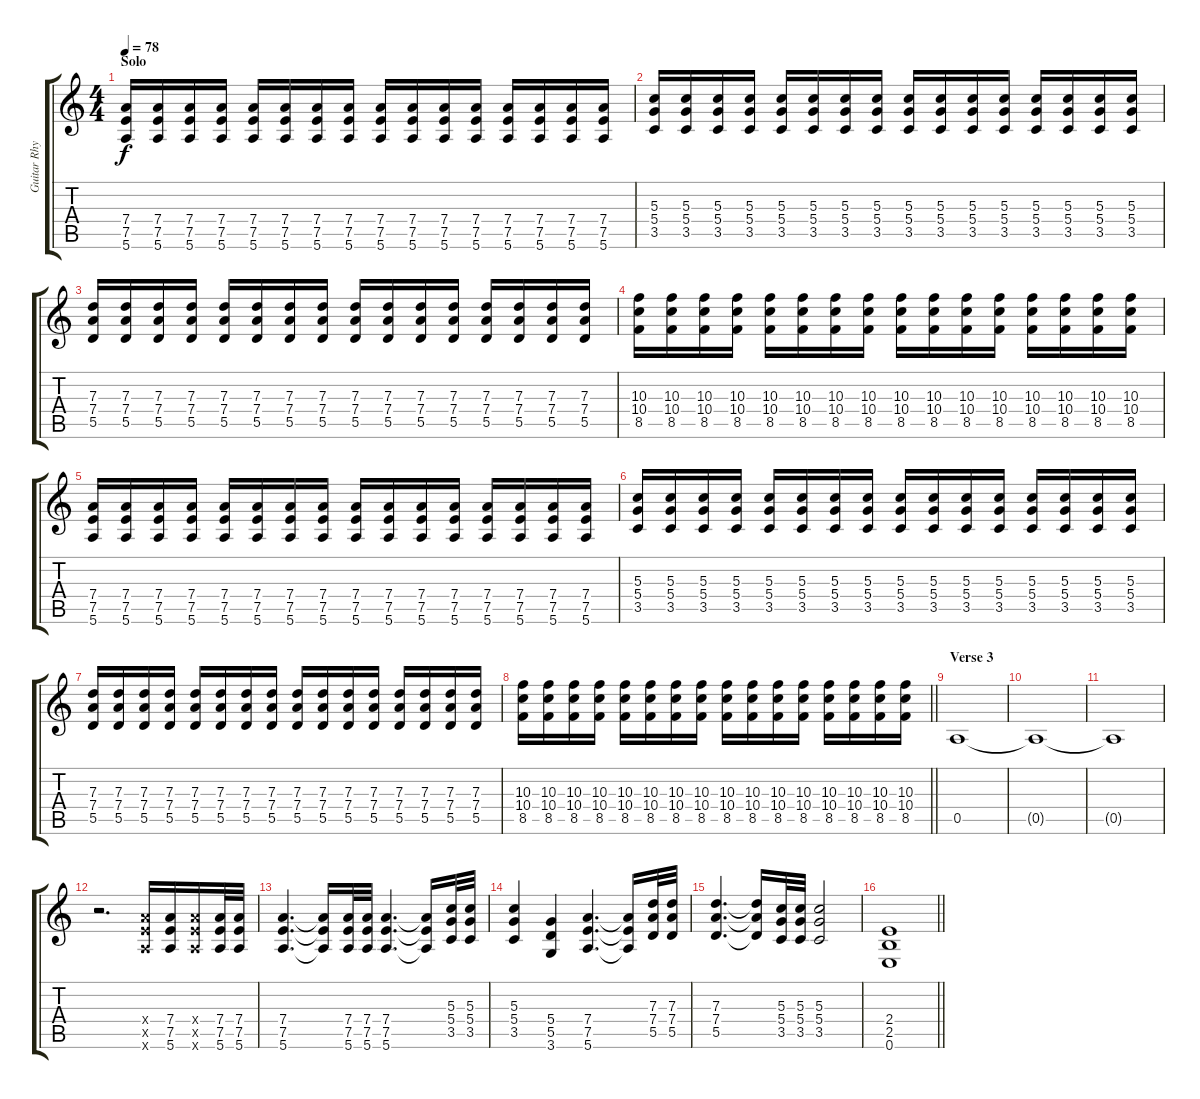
\track ("Guitar Rhythm" "Guitar Rhy") {instrument distortionguitar}
\staff {score tabs}
\tuning (E4 B3 G3 D3 A2 E2) {hide}
\ts (4 4)
\section ("" "Solo")
\tempo 78
\clef g2
\ks c
(7.4 7.5 5.6).16{dy f} (7.4 7.5 5.6).16 (7.4 7.5 5.6).16 (7.4 7.5 5.6).16 (7.4 7.5 5.6).16 (7.4 7.5 5.6).16 (7.4 7.5 5.6).16 (7.4 7.5 5.6).16 (7.4 7.5 5.6).16 (7.4 7.5 5.6).16 (7.4 7.5 5.6).16 (7.4 7.5 5.6).16 (7.4 7.5 5.6).16 (7.4 7.5 5.6).16 (7.4 7.5 5.6).16 (7.4 7.5 5.6).16 |
(5.3 5.4 3.5).16 (5.3 5.4 3.5).16 (5.3 5.4 3.5).16 (5.3 5.4 3.5).16 (5.3 5.4 3.5).16 (5.3 5.4 3.5).16 (5.3 5.4 3.5).16 (5.3 5.4 3.5).16 (5.3 5.4 3.5).16 (5.3 5.4 3.5).16 (5.3 5.4 3.5).16 (5.3 5.4 3.5).16 (5.3 5.4 3.5).16 (5.3 5.4 3.5).16 (5.3 5.4 3.5).16 (5.3 5.4 3.5).16 |
(7.3 7.4 5.5).16 (7.3 7.4 5.5).16 (7.3 7.4 5.5).16 (7.3 7.4 5.5).16 (7.3 7.4 5.5).16 (7.3 7.4 5.5).16 (7.3 7.4 5.5).16 (7.3 7.4 5.5).16 (7.3 7.4 5.5).16 (7.3 7.4 5.5).16 (7.3 7.4 5.5).16 (7.3 7.4 5.5).16 (7.3 7.4 5.5).16 (7.3 7.4 5.5).16 (7.3 7.4 5.5).16 (7.3 7.4 5.5).16 |
(10.3 10.4 8.5).16 (10.3 10.4 8.5).16 (10.3 10.4 8.5).16 (10.3 10.4 8.5).16 (10.3 10.4 8.5).16 (10.3 10.4 8.5).16 (10.3 10.4 8.5).16 (10.3 10.4 8.5).16 (10.3 10.4 8.5).16 (10.3 10.4 8.5).16 (10.3 10.4 8.5).16 (10.3 10.4 8.5).16 (10.3 10.4 8.5).16 (10.3 10.4 8.5).16 (10.3 10.4 8.5).16 (10.3 10.4 8.5).16 |
(7.4 7.5 5.6).16 (7.4 7.5 5.6).16 (7.4 7.5 5.6).16 (7.4 7.5 5.6).16 (7.4 7.5 5.6).16 (7.4 7.5 5.6).16 (7.4 7.5 5.6).16 (7.4 7.5 5.6).16 (7.4 7.5 5.6).16 (7.4 7.5 5.6).16 (7.4 7.5 5.6).16 (7.4 7.5 5.6).16 (7.4 7.5 5.6).16 (7.4 7.5 5.6).16 (7.4 7.5 5.6).16 (7.4 7.5 5.6).16 |
(5.3 5.4 3.5).16 (5.3 5.4 3.5).16 (5.3 5.4 3.5).16 (5.3 5.4 3.5).16 (5.3 5.4 3.5).16 (5.3 5.4 3.5).16 (5.3 5.4 3.5).16 (5.3 5.4 3.5).16 (5.3 5.4 3.5).16 (5.3 5.4 3.5).16 (5.3 5.4 3.5).16 (5.3 5.4 3.5).16 (5.3 5.4 3.5).16 (5.3 5.4 3.5).16 (5.3 5.4 3.5).16 (5.3 5.4 3.5).16 |
(7.3 7.4 5.5).16 (7.3 7.4 5.5).16 (7.3 7.4 5.5).16 (7.3 7.4 5.5).16 (7.3 7.4 5.5).16 (7.3 7.4 5.5).16 (7.3 7.4 5.5).16 (7.3 7.4 5.5).16 (7.3 7.4 5.5).16 (7.3 7.4 5.5).16 (7.3 7.4 5.5).16 (7.3 7.4 5.5).16 (7.3 7.4 5.5).16 (7.3 7.4 5.5).16 (7.3 7.4 5.5).16 (7.3 7.4 5.5).16 |
\barLineRight lightlight
(10.3 10.4 8.5).16 (10.3 10.4 8.5).16 (10.3 10.4 8.5).16 (10.3 10.4 8.5).16 (10.3 10.4 8.5).16 (10.3 10.4 8.5).16 (10.3 10.4 8.5).16 (10.3 10.4 8.5).16 (10.3 10.4 8.5).16 (10.3 10.4 8.5).16 (10.3 10.4 8.5).16 (10.3 10.4 8.5).16 (10.3 10.4 8.5).16 (10.3 10.4 8.5).16 (10.3 10.4 8.5).16 (10.3 10.4 8.5).16 |
\section ("" "Verse 3")
0.5.1{volume 0} |
0.5{t}.1 |
0.5{t}.1 |
r.2{d} (7.4{x} 7.5{x} 5.6{x}).16{volume 13} (7.4 7.5 5.6).16 (7.4{x} 7.5{x} 5.6{x}).16 (7.4 7.5 5.6).32 (7.4 7.5 5.6).32 |
(7.4 7.5 5.6).4{d} (7.4{t} 7.5{t} 5.6{t}).16 (7.4 7.5 5.6).32 (7.4 7.5 5.6).32 (7.4 7.5 5.6).4{d} (7.4{t} 7.5{t} 5.6{t}).16 (5.3 5.4 3.5).32 (5.3 5.4 3.5).32 |
(5.3 5.4 3.5).4 (5.4 5.5 3.6).4 (7.4 7.5 5.6).4{d} (7.4{t} 7.5{t} 5.6{t}).16 (7.3 7.4 5.5).32 (7.3 7.4 5.5).32 |
(7.3 7.4 5.5).4{d} (7.3{t} 7.4{t} 5.5{t}).16 (5.3 5.4 3.5).32 (5.3 5.4 3.5).32 (5.3 5.4 3.5).2 |
\barLineRight lightlight
(2.4 2.5 0.6).1
